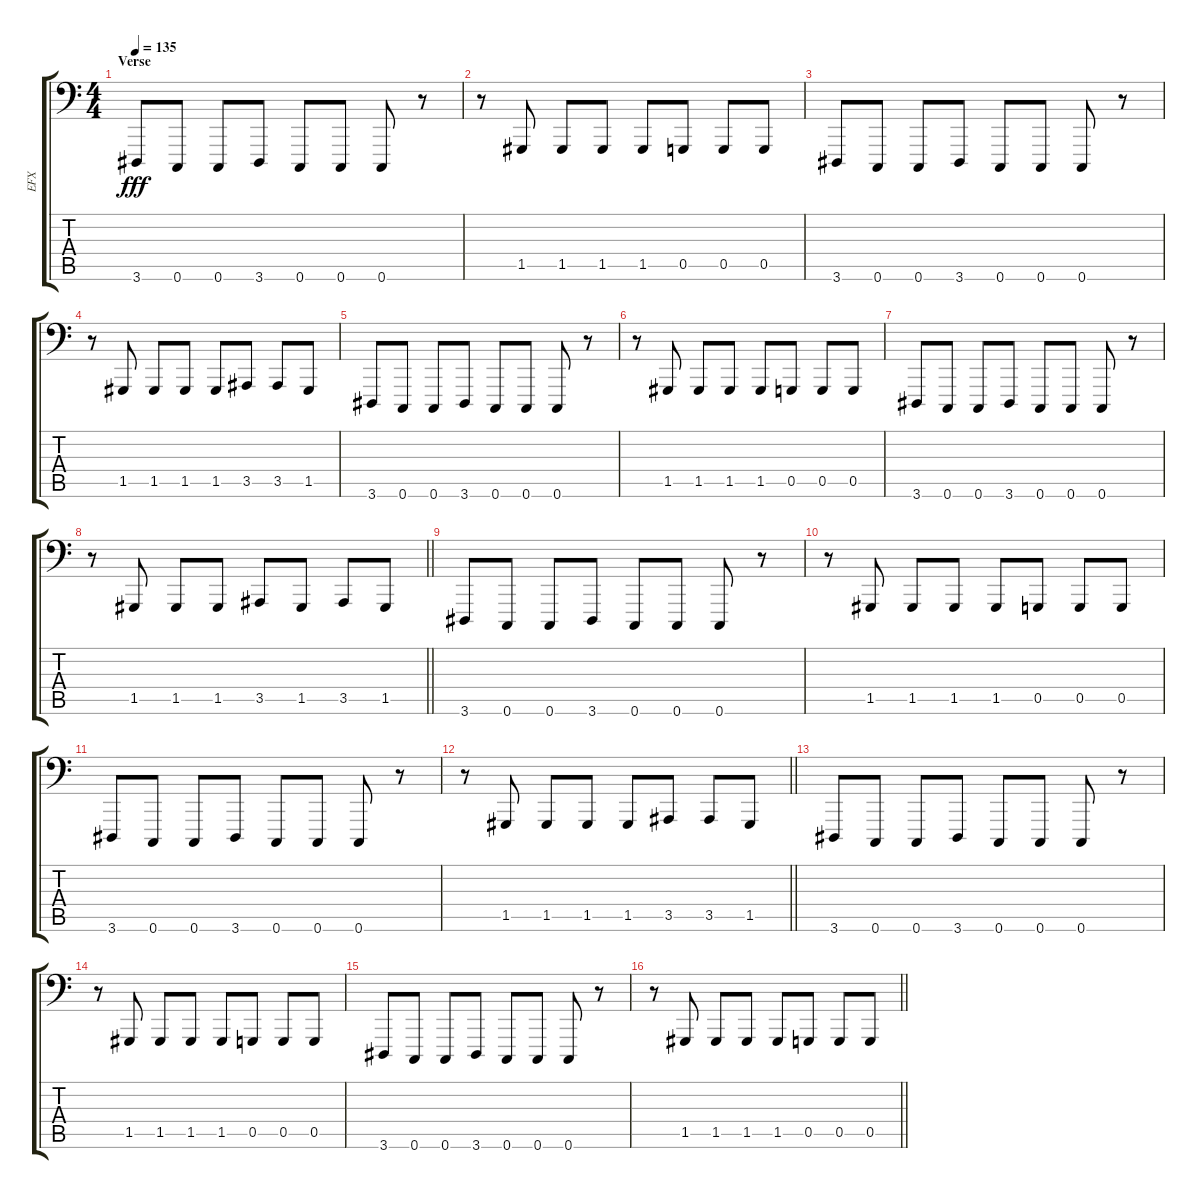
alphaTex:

\track ("EFX" "EFX") {instrument lead2sawtooth}
\staff {score tabs}
\tuning (D3 A2 F2 C2 G1 C1) {hide}
\ts (4 4)
\section ("" "Verse")
\tempo 135
\clef f4
\ks c
3.6.8{dy fff} 0.6.8 0.6.8 3.6.8 0.6.8 0.6.8 0.6.8 r.8 |
r.8 1.5.8 1.5.8 1.5.8 1.5.8 0.5.8 0.5.8 0.5.8 |
3.6.8 0.6.8 0.6.8 3.6.8 0.6.8 0.6.8 0.6.8 r.8 |
r.8 1.5.8 1.5.8 1.5.8 1.5.8 3.5.8 3.5.8 1.5.8 |
3.6.8 0.6.8 0.6.8 3.6.8 0.6.8 0.6.8 0.6.8 r.8 |
r.8 1.5.8 1.5.8 1.5.8 1.5.8 0.5.8 0.5.8 0.5.8 |
3.6.8 0.6.8 0.6.8 3.6.8 0.6.8 0.6.8 0.6.8 r.8 |
\barLineRight lightlight
r.8 1.5.8 1.5.8 1.5.8 3.5.8 1.5.8 3.5.8 1.5.8 |
3.6.8 0.6.8 0.6.8 3.6.8 0.6.8 0.6.8 0.6.8 r.8 |
r.8 1.5.8 1.5.8 1.5.8 1.5.8 0.5.8 0.5.8 0.5.8 |
3.6.8 0.6.8 0.6.8 3.6.8 0.6.8 0.6.8 0.6.8 r.8 |
\barLineRight lightlight
r.8 1.5.8 1.5.8 1.5.8 1.5.8 3.5.8 3.5.8 1.5.8 |
3.6.8 0.6.8 0.6.8 3.6.8 0.6.8 0.6.8 0.6.8 r.8 |
r.8 1.5.8 1.5.8 1.5.8 1.5.8 0.5.8 0.5.8 0.5.8 |
3.6.8 0.6.8 0.6.8 3.6.8 0.6.8 0.6.8 0.6.8 r.8 |
\barLineRight lightlight
r.8 1.5.8 1.5.8 1.5.8 1.5.8 0.5.8 0.5.8 0.5.8
